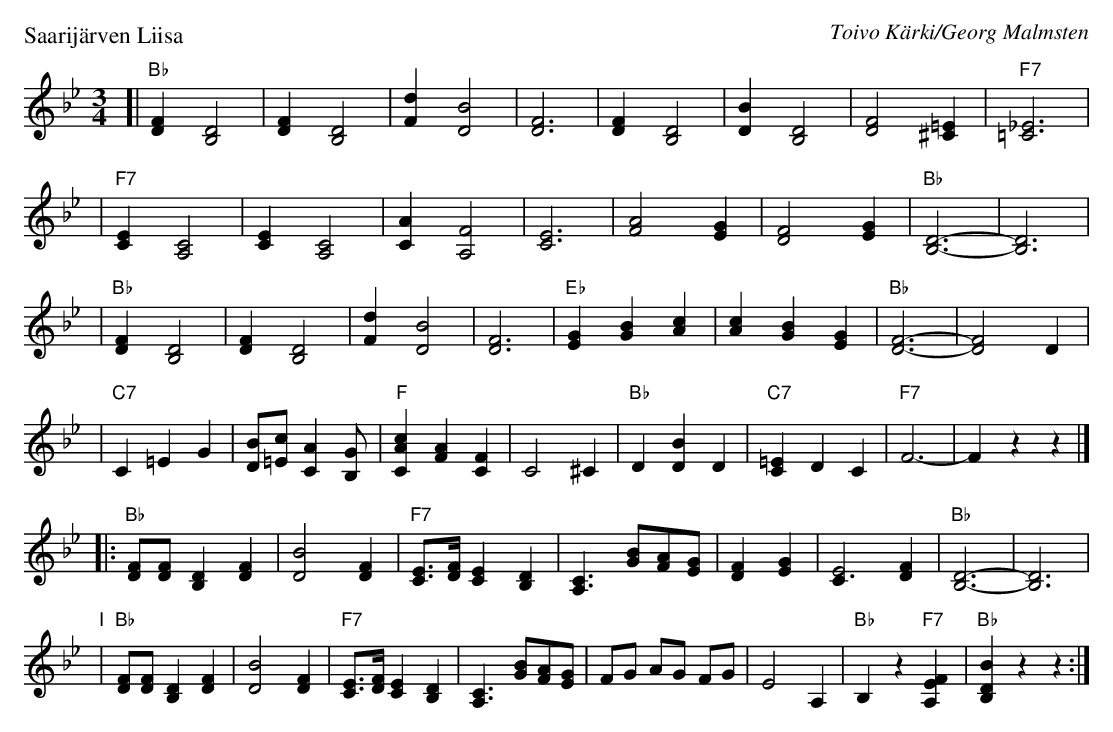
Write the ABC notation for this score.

X:1
P: Saarij\"arven Liisa
C: Toivo Kärki/Georg Malmsten
M: 3/4
L: 1/8
K: Bb
[|"Bb"[F2D2] [D4B,4] | [F2D2] [D4B,4] | [d2F2] [B4D4] | [F6D6] \
|     [F2D2] [D4B,4] | [B2D2] [D4B,4] | [F4D4] [=E2^C2] | "F7"[_E6=C6] |
| "F7"[E2C2] [C4A,4] | [E2C2] [C4A,4] | [A2C2] [F4A,4] | [E6C6] \
|     [A4F4] [G2E2] | [F4D4] [G2E2] | "Bb"[D6-B,6-] | [D6B,6] |
| "Bb"[F2D2] [D4B,4] | [F2D2] [D4B,4] | [d2F2] [B4D4] | [F6D6] \
| "Eb"[G2E2] [B2G2] [c2A2] | [c2A2] [B2G2] [G2E2] | "Bb"[F6-D6-] | [F4D4] D2 |
| "C7"C2 =E2 G2 | [BD][c=E] [A2C2] [G2B,] | "F"[c2A2C2] [A2F2] [F2C2] | C4 ^C2 \
| "Bb"D2 [B2D2] D2 | "C7"[=E2C2] D2 C2 | "F7"F6- | F2 z2 z2 |]
|:"Bb"[FD][FD] [D2B,2] [F2D2] | [B4D4] [F2D2] | "F7"[EC]>[FD] [E2C2] [D2B,2] | [C3A,3] [BG][AF][GE] \
|     [F2D2] [G2E2] | [E4C3] [F2D2] | "Bb"[D6-B,6-] | [D6B,6] |
"I"\
| "Bb"[FD][FD] [D2B,2] [F2D2] | [B4D4] [F2D2] | "F7"[EC]>[FD] [E2C2] [D2B,2] | [C3A,3] [BG][AF][GE] \
| FG AG FG | E4 A,2 | "Bb"B,2 z2 "F7"[F2E2A,2] | "Bb"[B2D2B,2] z2 z2 :|
